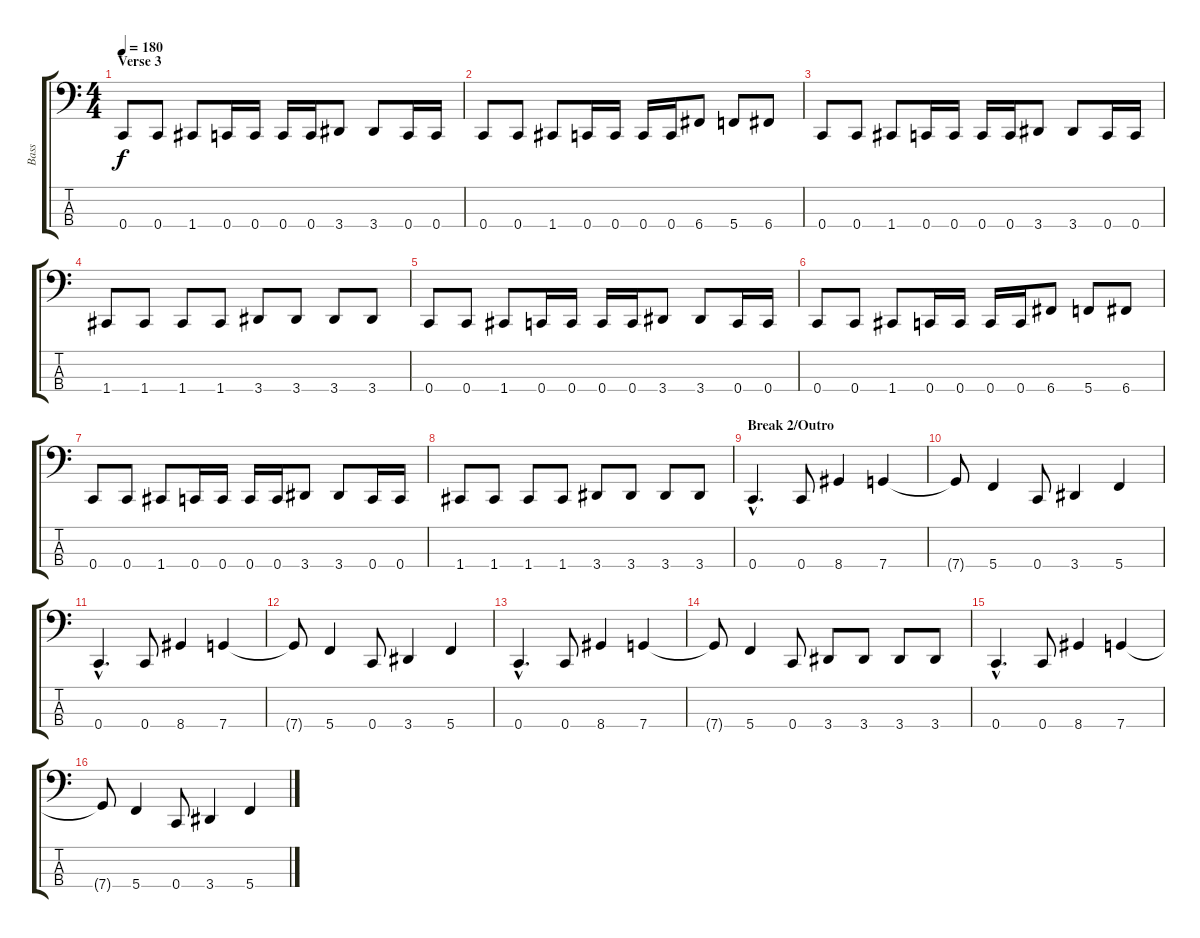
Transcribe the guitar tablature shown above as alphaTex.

\track ("Bass" "Bass") {instrument electricbasspick}
\staff {score tabs}
\tuning (F2 C2 G1 C1) {hide}
\ts (4 4)
\section ("" "Verse 3")
\tempo 180
\clef f4
\ks c
0.4.8{dy f} 0.4.8 1.4.8 0.4.16 0.4.16 0.4.16 0.4.16 3.4.8 3.4.8 0.4.16 0.4.16 |
0.4.8 0.4.8 1.4.8 0.4.16 0.4.16 0.4.16 0.4.16 6.4.8 5.4.8 6.4.8 |
0.4.8 0.4.8 1.4.8 0.4.16 0.4.16 0.4.16 0.4.16 3.4.8 3.4.8 0.4.16 0.4.16 |
1.4.8 1.4.8 1.4.8 1.4.8 3.4.8 3.4.8 3.4.8 3.4.8 |
0.4.8 0.4.8 1.4.8 0.4.16 0.4.16 0.4.16 0.4.16 3.4.8 3.4.8 0.4.16 0.4.16 |
0.4.8 0.4.8 1.4.8 0.4.16 0.4.16 0.4.16 0.4.16 6.4.8 5.4.8 6.4.8 |
0.4.8 0.4.8 1.4.8 0.4.16 0.4.16 0.4.16 0.4.16 3.4.8 3.4.8 0.4.16 0.4.16 |
1.4.8 1.4.8 1.4.8 1.4.8 3.4.8 3.4.8 3.4.8 3.4.8 |
\section ("" "Break 2/Outro")
0.4{hac}.4{d} 0.4.8 8.4.4 7.4.4 |
7.4{t}.8 5.4.4 0.4.8 3.4.4 5.4.4 |
0.4{hac}.4{d} 0.4.8 8.4.4 7.4.4 |
7.4{t}.8 5.4.4 0.4.8 3.4.4 5.4.4 |
0.4{hac}.4{d} 0.4.8 8.4.4 7.4.4 |
7.4{t}.8 5.4.4 0.4.8 3.4.8 3.4.8 3.4.8 3.4.8 |
0.4{hac}.4{d} 0.4.8 8.4.4 7.4.4 |
7.4{t}.8 5.4.4 0.4.8 3.4.4 5.4.4
